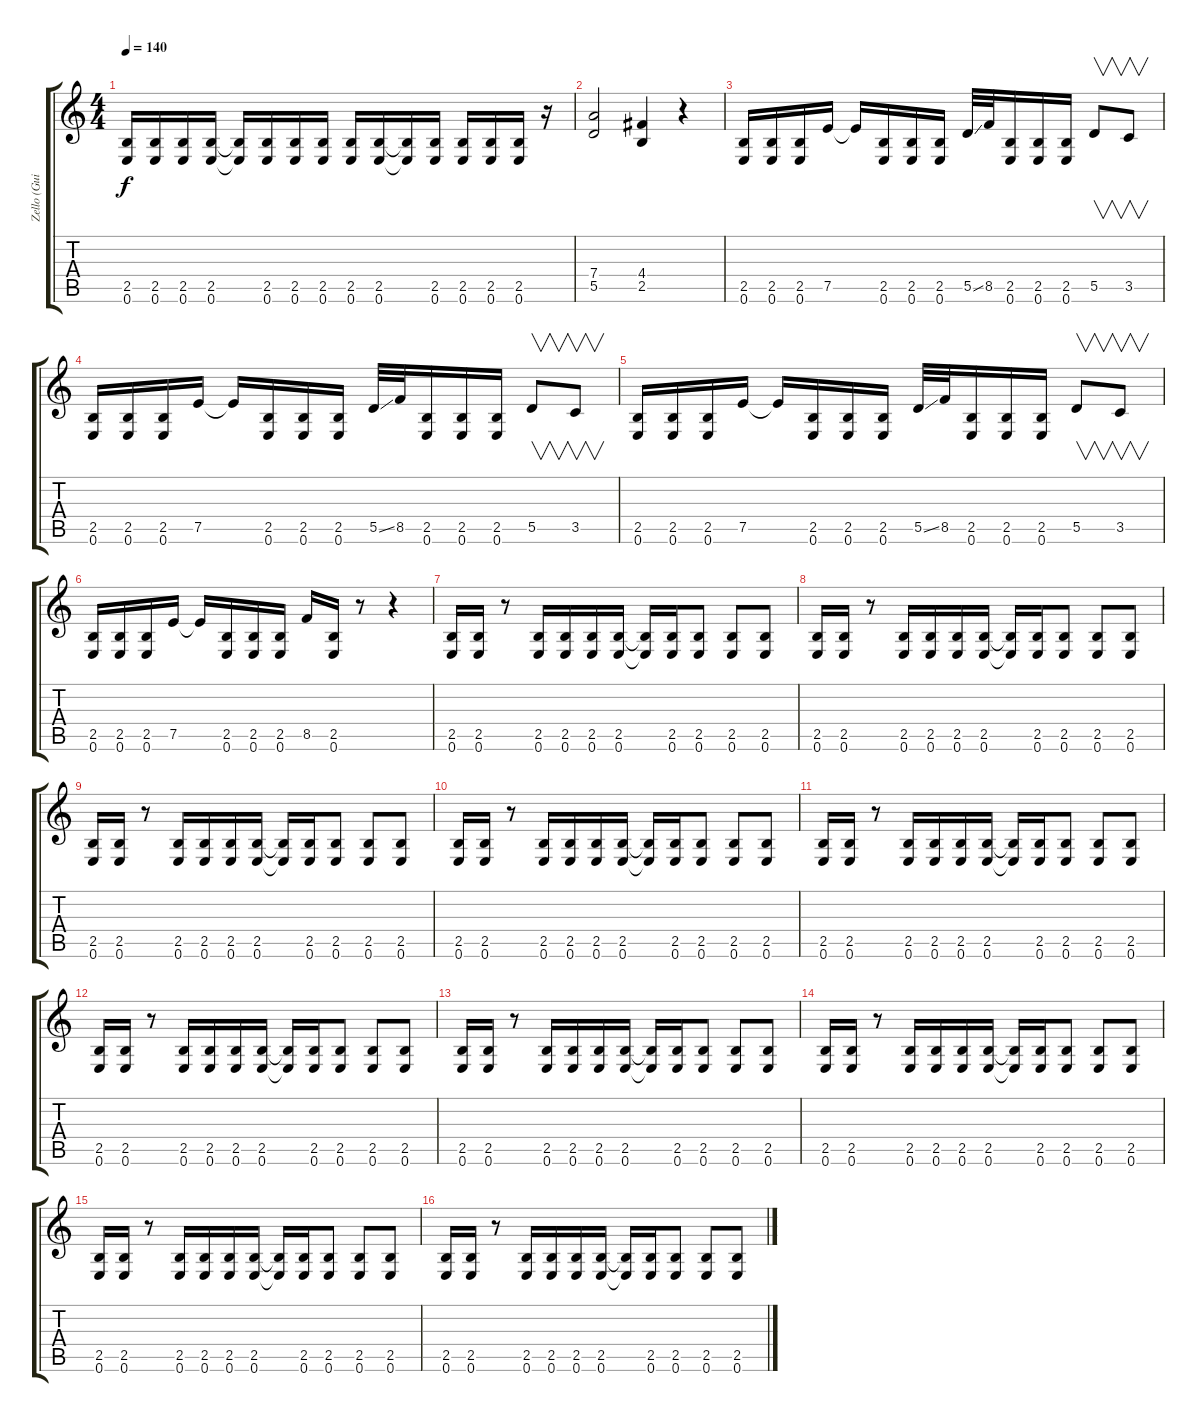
\track ("Zello (Guitar 2)" "Zello (Gui") {instrument distortionguitar}
\staff {score tabs}
\tuning (E4 B3 G3 D3 A2 E2) {hide}
\ts (4 4)
\tempo 140
\clef g2
\ks c
(2.5 0.6).16{dy f} (2.5 0.6).16 (2.5 0.6).16 (2.5 0.6).16 (2.5{t} 0.6{t}).16 (2.5 0.6).16 (2.5 0.6).16 (2.5 0.6).16 (2.5 0.6).16 (2.5 0.6).16 (2.5{t} 0.6{t}).16 (2.5 0.6).16 (2.5 0.6).16 (2.5 0.6).16 (2.5 0.6).16 r.16 |
(7.4 5.5).2 (4.4 2.5).4 r.4 |
(2.5 0.6).16 (2.5 0.6).16 (2.5 0.6).16 7.5.16 7.5{t}.16 (2.5 0.6).16 (2.5 0.6).16 (2.5 0.6).16 5.5{ss}.32 8.5.32 (2.5 0.6).16 (2.5 0.6).16 (2.5 0.6).16 5.5.8{v} 3.5.8{v} |
(2.5 0.6).16 (2.5 0.6).16 (2.5 0.6).16 7.5.16 7.5{t}.16 (2.5 0.6).16 (2.5 0.6).16 (2.5 0.6).16 5.5{ss}.32 8.5.32 (2.5 0.6).16 (2.5 0.6).16 (2.5 0.6).16 5.5.8{v} 3.5.8{v} |
(2.5 0.6).16 (2.5 0.6).16 (2.5 0.6).16 7.5.16 7.5{t}.16 (2.5 0.6).16 (2.5 0.6).16 (2.5 0.6).16 5.5{ss}.32 8.5.32 (2.5 0.6).16 (2.5 0.6).16 (2.5 0.6).16 5.5.8{v} 3.5.8{v} |
(2.5 0.6).16 (2.5 0.6).16 (2.5 0.6).16 7.5.16 7.5{t}.16 (2.5 0.6).16 (2.5 0.6).16 (2.5 0.6).16 8.5.16 (2.5 0.6).16 r.8 r.4 |
(2.5 0.6).16 (2.5 0.6).16 r.8 (2.5 0.6).16 (2.5 0.6).16 (2.5 0.6).16 (2.5 0.6).16 (2.5{t} 0.6{t}).16 (2.5 0.6).16 (2.5 0.6).8 (2.5 0.6).8 (2.5 0.6).8 |
(2.5 0.6).16 (2.5 0.6).16 r.8 (2.5 0.6).16 (2.5 0.6).16 (2.5 0.6).16 (2.5 0.6).16 (2.5{t} 0.6{t}).16 (2.5 0.6).16 (2.5 0.6).8 (2.5 0.6).8 (2.5 0.6).8 |
(2.5 0.6).16 (2.5 0.6).16 r.8 (2.5 0.6).16 (2.5 0.6).16 (2.5 0.6).16 (2.5 0.6).16 (2.5{t} 0.6{t}).16 (2.5 0.6).16 (2.5 0.6).8 (2.5 0.6).8 (2.5 0.6).8 |
(2.5 0.6).16 (2.5 0.6).16 r.8 (2.5 0.6).16 (2.5 0.6).16 (2.5 0.6).16 (2.5 0.6).16 (2.5{t} 0.6{t}).16 (2.5 0.6).16 (2.5 0.6).8 (2.5 0.6).8 (2.5 0.6).8 |
(2.5 0.6).16 (2.5 0.6).16 r.8 (2.5 0.6).16 (2.5 0.6).16 (2.5 0.6).16 (2.5 0.6).16 (2.5{t} 0.6{t}).16 (2.5 0.6).16 (2.5 0.6).8 (2.5 0.6).8 (2.5 0.6).8 |
(2.5 0.6).16 (2.5 0.6).16 r.8 (2.5 0.6).16 (2.5 0.6).16 (2.5 0.6).16 (2.5 0.6).16 (2.5{t} 0.6{t}).16 (2.5 0.6).16 (2.5 0.6).8 (2.5 0.6).8 (2.5 0.6).8 |
(2.5 0.6).16 (2.5 0.6).16 r.8 (2.5 0.6).16 (2.5 0.6).16 (2.5 0.6).16 (2.5 0.6).16 (2.5{t} 0.6{t}).16 (2.5 0.6).16 (2.5 0.6).8 (2.5 0.6).8 (2.5 0.6).8 |
(2.5 0.6).16 (2.5 0.6).16 r.8 (2.5 0.6).16 (2.5 0.6).16 (2.5 0.6).16 (2.5 0.6).16 (2.5{t} 0.6{t}).16 (2.5 0.6).16 (2.5 0.6).8 (2.5 0.6).8 (2.5 0.6).8 |
(2.5 0.6).16 (2.5 0.6).16 r.8 (2.5 0.6).16 (2.5 0.6).16 (2.5 0.6).16 (2.5 0.6).16 (2.5{t} 0.6{t}).16 (2.5 0.6).16 (2.5 0.6).8 (2.5 0.6).8 (2.5 0.6).8 |
(2.5 0.6).16 (2.5 0.6).16 r.8 (2.5 0.6).16 (2.5 0.6).16 (2.5 0.6).16 (2.5 0.6).16 (2.5{t} 0.6{t}).16 (2.5 0.6).16 (2.5 0.6).8 (2.5 0.6).8 (2.5 0.6).8
